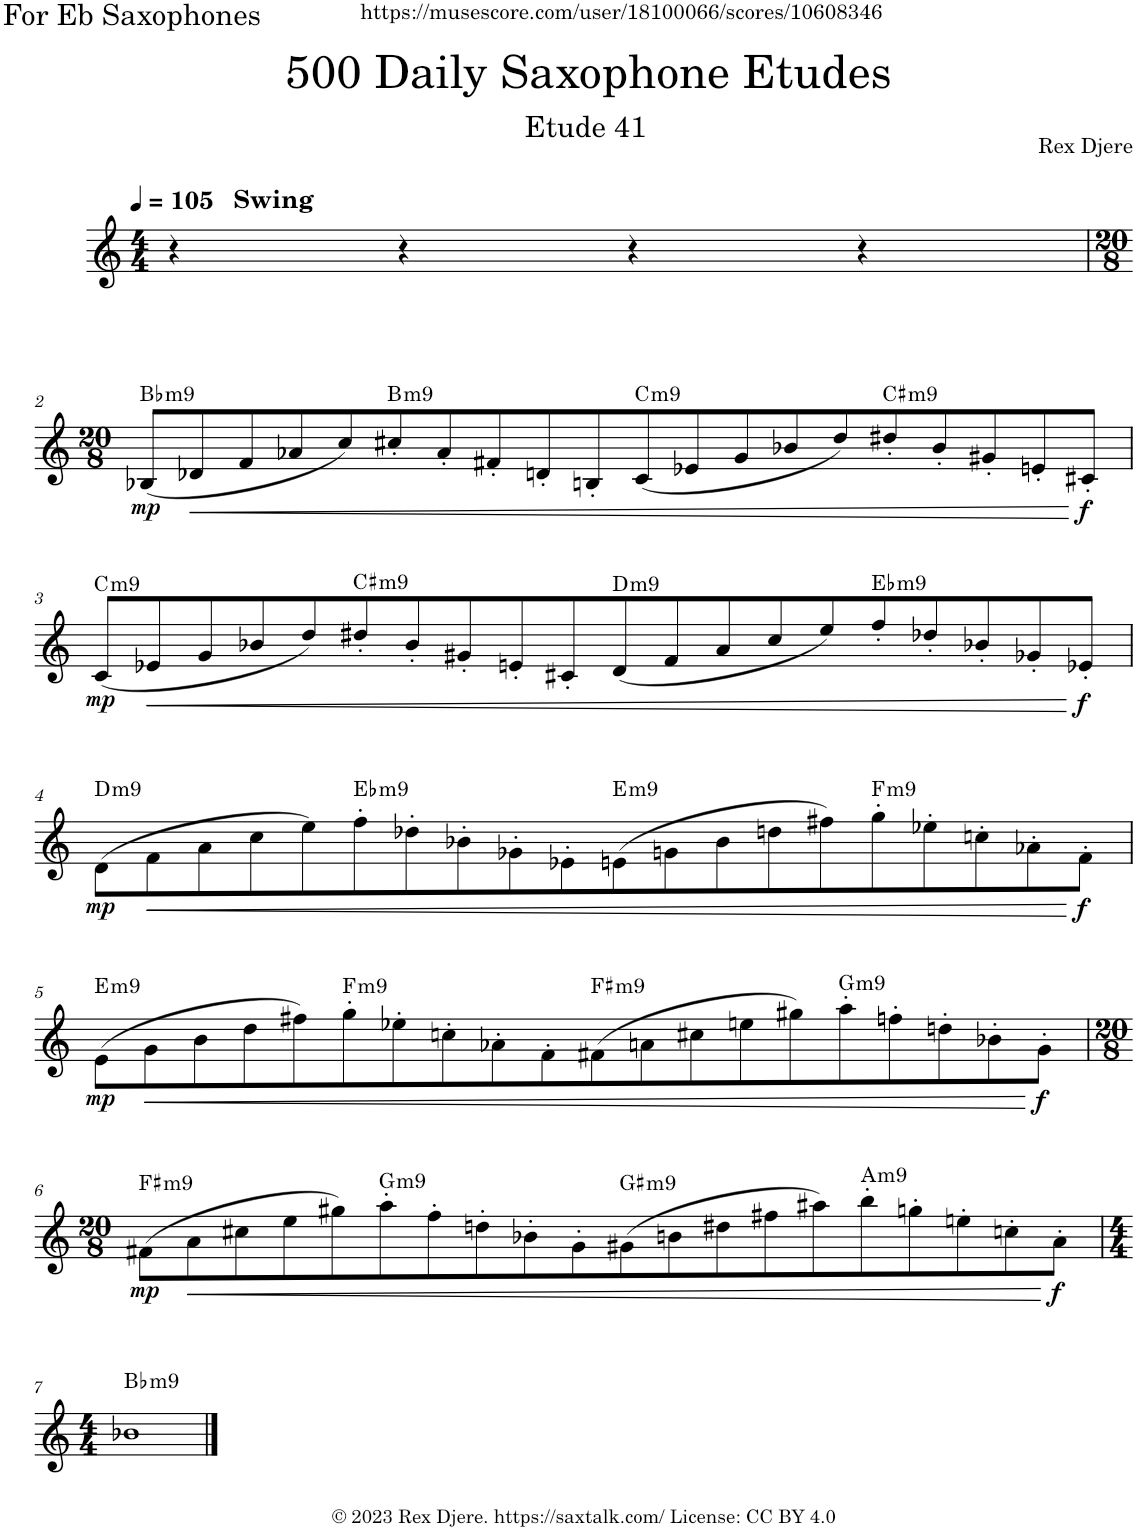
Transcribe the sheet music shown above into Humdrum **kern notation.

**kern	**dynam	**harte
*part1	*part1	*part1
*staff1	*staff1	*
*I"Alto Saxophone	*	*
*I'A. Sax.	*	*
*clefG2	*	*
*Trd5c9	*	*
*k[]	*	*
*M4/4	*	*
*MM105	*	*
=1	=1	=1
!LO:TX:a:B:t=Swing	!	!
4r	.	.
4r	.	.
4r	.	.
4r	.	.
!!LO:LB:g=z
=2	=2	=2
*M20/8	*	*
!	!LO:DY:b	!LO:H:kt=m9
(8B-X/L	mp	Bb:min9
!	!LO:HP:b	!
8d-X/	<	.
8f/	.	.
8a-X/	.	.
8cc/)	.	.
!	!	!LO:H:kt=m9
8cc#X'/	.	B:min9
8a-'/	.	.
8f#X'/	.	.
8dn'/	.	.
8Bn'/	.	.
!	!	!LO:H:kt=m9
(8c/	.	C:min9
8e-X/	.	.
8g/	.	.
8b-X/	.	.
8dd/)	.	.
!	!	!LO:H:kt=m9
8dd#X'/	.	C#:min9
8b-'/	.	.
8g#X'/	.	.
8en'/	.	.
!	!LO:DY:n=1:b	!
8c#X'/J	[ f	.
!!LO:LB:g=z
=3	=3	=3
!	!LO:DY:b	!LO:H:kt=m9
(8c/L	mp	C:min9
!	!LO:HP:b	!
8e-X/	<	.
8g/	.	.
8b-X/	.	.
8dd/)	.	.
!	!	!LO:H:kt=m9
8dd#X'/	.	C#:min9
8b-'/	.	.
8g#X'/	.	.
8en'/	.	.
8c#X'/	.	.
!	!	!LO:H:kt=m9
(8d/	.	D:min9
8f/	.	.
8a/	.	.
8cc/	.	.
8ee/)	.	.
!	!	!LO:H:kt=m9
8ff'/	.	Eb:min9
8dd-X'/	.	.
8b-X'/	.	.
8g-X'/	.	.
!	!LO:DY:n=1:b	!
8e-X'/J	[ f	.
!!LO:LB:g=z
=4	=4	=4
!	!LO:DY:b	!LO:H:kt=m9
(8d\L	mp	D:min9
!	!LO:HP:b	!
8f\	<	.
8a\	.	.
8cc\	.	.
8ee\)	.	.
!	!	!LO:H:kt=m9
8ff'\	.	Eb:min9
8dd-X'\	.	.
8b-X'\	.	.
8g-X'\	.	.
8e-X'\	.	.
!	!	!LO:H:kt=m9
(8en\	.	E:min9
8gn\	.	.
8b-\	.	.
8ddn\	.	.
8ff#X\)	.	.
!	!	!LO:H:kt=m9
8gg'\	.	F:min9
8ee-X'\	.	.
8ccn'\	.	.
8a-X'\	.	.
!	!LO:DY:n=1:b	!
8f'\J	[ f	.
!!LO:LB:g=z
=5	=5	=5
!	!LO:DY:b	!LO:H:kt=m9
(8e\L	mp	E:min9
!	!LO:HP:b	!
8g\	<	.
8b\	.	.
8dd\	.	.
8ff#X\)	.	.
!	!	!LO:H:kt=m9
8gg'\	.	F:min9
8ee-X'\	.	.
8ccn'\	.	.
8a-X'\	.	.
8f'\	.	.
!	!	!LO:H:kt=m9
(8f#X\	.	F#:min9
8an\	.	.
8cc#X\	.	.
8een\	.	.
8gg#X\)	.	.
!	!	!LO:H:kt=m9
8aa'\	.	G:min9
8ffn'\	.	.
8ddn'\	.	.
8b-X'\	.	.
!	!LO:DY:n=1:b	!
8g'\J	[ f	.
!!LO:LB:g=z
=6	=6	=6
*M20/8	*	*
!	!LO:DY:b	!LO:H:kt=m9
(8f#X\L	mp	F#:min9
!	!LO:HP:b	!
8a\	<	.
8cc#X\	.	.
8ee\	.	.
8gg#X\)	.	.
!	!	!LO:H:kt=m9
8aa'\	.	G:min9
8ff'\	.	.
8ddn'\	.	.
8b-X'\	.	.
8g'\	.	.
!	!	!LO:H:kt=m9
(8g#X\	.	G#:min9
8bn\	.	.
8dd#X\	.	.
8ff#X\	.	.
8aa#X\)	.	.
!	!	!LO:H:kt=m9
8bb'\	.	A:min9
8ggn'\	.	.
8een'\	.	.
8ccn'\	.	.
!	!LO:DY:n=1:b	!
8a'\J	[ f	.
!!LO:LB:g=z
=7	=7	=7
*M4/4	*	*
!	!	!LO:H:kt=m9
1b-X	.	Bb:min9
==	==	==
*-	*-	*-
